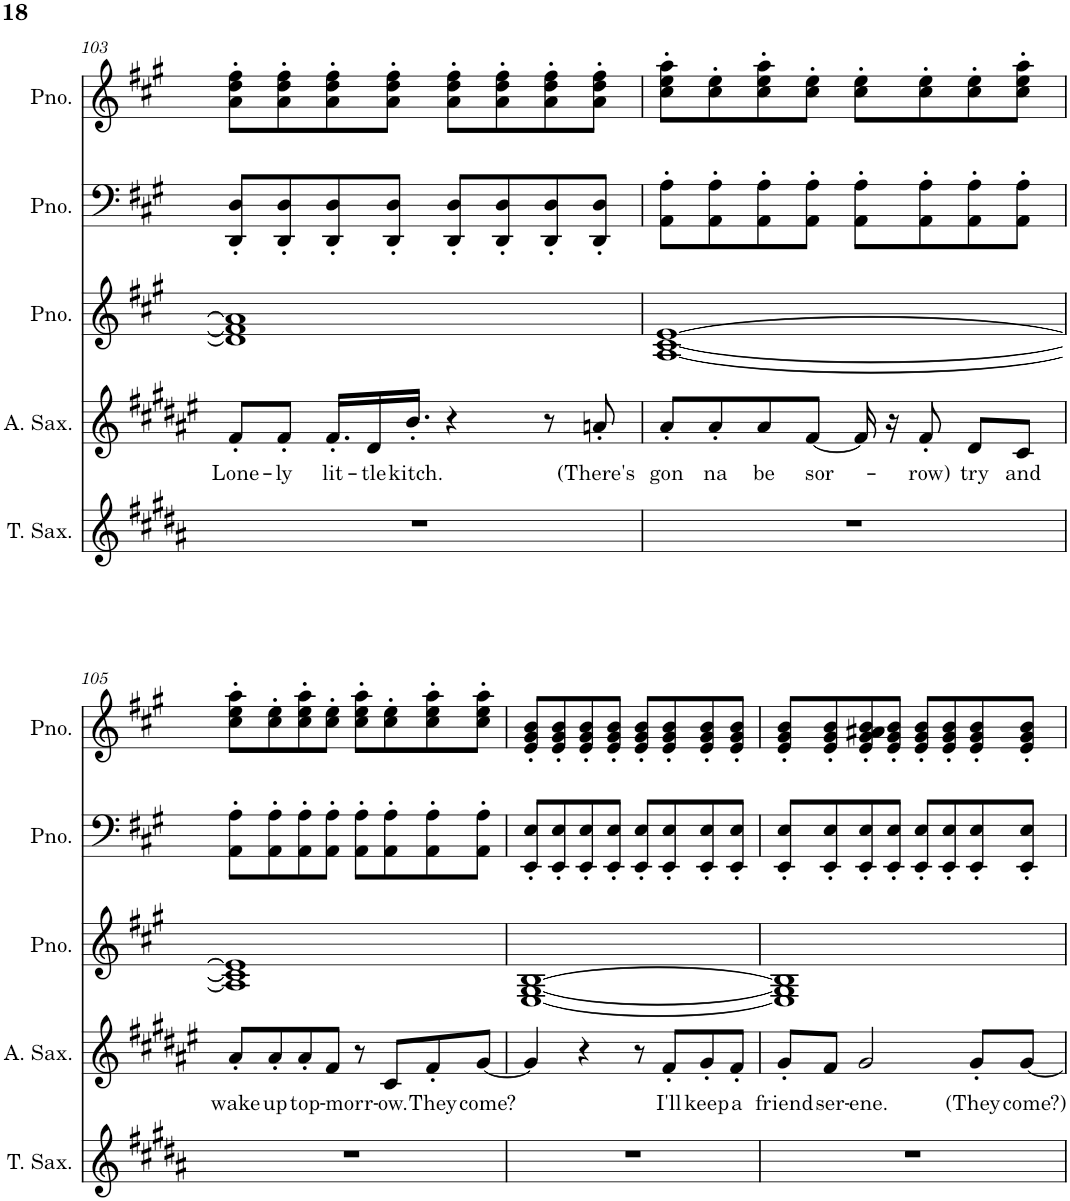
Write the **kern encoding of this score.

**kern	**kern	**text	**kern	**kern	**kern
*part5	*part4	*part4	*part3	*part2	*part1
*staff5	*staff4	*staff4	*staff3	*staff2	*staff1
*I"Tenor Saxophone	*I"Alto Saxophone	*	*I"Piano	*I"Piano, Diamond Dogs	*I"Piano
*I'T. Sax.	*I'A. Sax.	*	*I'Pno.	*I'Pno.	*I'Pno.
!!LO:PB:g=z
*clefG2	*clefG2	*	*clefG2	*clefF4	*clefG2
*Trd8c14	*Trd5c9	*	*	*	*
*k[f#c#g#d#a#]	*k[f#c#g#d#a#e#]	*	*k[f#c#g#]	*k[f#c#g#]	*k[f#c#g#]
*M4/4	*M4/4	*	*M4/4	*M4/4	*M4/4
=103	=103	=103	=103	=103	=103
!	!	!LO:LY:b	!	!	!
1r	8f#'/L	Lone-	1d] 1f#] 1a]	8DD/' 8D/'L	8a\' 8dd\' 8ff#\'L
!	!	!LO:LY:b	!	!	!
.	8f#'/J	-ly	.	8DD/' 8D/'	8a\' 8dd\' 8ff#\'
!	!	!LO:LY:b	!	!	!
.	16.f#'/LL	lit-	.	8DD/' 8D/'	8a\' 8dd\' 8ff#\'
!	!	!LO:LY:b	!	!	!
.	16d#/	-tle	.	.	.
.	.	.	.	8DD/' 8D/'J	8a\' 8dd\' 8ff#\'J
!	!	!LO:LY:b	!	!	!
.	16.b'/JJ	kitch.	.	.	.
.	4r	.	.	8DD/' 8D/'L	8a\' 8dd\' 8ff#\'L
.	.	.	.	8DD/' 8D/'	8a\' 8dd\' 8ff#\'
.	8r	.	.	8DD/' 8D/'	8a\' 8dd\' 8ff#\'
!	!	!LO:LY:b	!	!	!
.	8an'/	(There's	.	8DD/' 8D/'J	8a\' 8dd\' 8ff#\'J
=104	=104	=104	=104	=104	=104
!	!	!LO:LY:b	!	!	!
1r	8a#'/L	gon	[1A [1c# [1e	8AA\' 8A\'L	8cc#\' 8ee\' 8aa\'L
!	!	!LO:LY:b	!	!	!
.	8a#'/	na	.	8AA\' 8A\'	8cc#\' 8ee\'
!	!	!LO:LY:b	!	!	!
.	8a#/	be	.	8AA\' 8A\'	8cc#\' 8ee\' 8aa\'
!	!	!LO:LY:b	!	!	!
.	[8f#/J	sor-	.	8AA\' 8A\'J	8cc#\' 8ee\'J
.	16f#/]	.	.	8AA\' 8A\'L	8cc#\' 8ee\'L
.	16r	.	.	.	.
!	!	!LO:LY:b	!	!	!
.	8f#'/	-row)	.	8AA\' 8A\'	8cc#\' 8ee\'
!	!	!LO:LY:b	!	!	!
.	8d#/L	try	.	8AA\' 8A\'	8cc#\' 8ee\'
!	!	!LO:LY:b	!	!	!
.	8c#/J	and	.	8AA\' 8A\'J	8cc#\' 8ee\' 8aa\'J
!!LO:LB:g=z
=105	=105	=105	=105	=105	=105
!	!	!LO:LY:b	!	!	!
1r	8a#'/L	wake	1A] 1c#] 1e]	8AA\' 8A\'L	8cc#\' 8ee\' 8aa\'L
!	!	!LO:LY:b	!	!	!
.	8a#'/	up	.	8AA\' 8A\'	8cc#\' 8ee\'
!	!	!LO:LY:b	!	!	!
.	8a#'/	top-	.	8AA\' 8A\'	8cc#\' 8ee\' 8aa\'
!	!	!LO:LY:b	!	!	!
.	8f#/J	-morr-	.	8AA\' 8A\'J	8cc#\' 8ee\'J
.	8r	.	.	8AA\' 8A\'L	8cc#\' 8ee\' 8aa\'L
!	!	!LO:LY:b	!	!	!
.	8c#/L	-ow.	.	8AA\' 8A\'	8cc#\' 8ee\'
!	!	!LO:LY:b	!	!	!
.	8f#'/	They	.	8AA\' 8A\'	8cc#\' 8ee\' 8aa\'
!	!	!LO:LY:b	!	!	!
.	[8g#/J	come?	.	8AA\' 8A\'J	8cc#\' 8ee\' 8aa\'J
=106	=106	=106	=106	=106	=106
1r	4g#/]	.	[1E [1G# [1B	8EE/' 8E/'L	8e/' 8g#/' 8b/'L
.	.	.	.	8EE/' 8E/'	8e/' 8g#/' 8b/'
.	4r	.	.	8EE/' 8E/'	8e/' 8g#/' 8b/'
.	.	.	.	8EE/' 8E/'J	8e/' 8g#/' 8b/'J
.	8r	.	.	8EE/' 8E/'L	8e/' 8g#/' 8b/'L
!	!	!LO:LY:b	!	!	!
.	8f#'/L	I'll	.	8EE/' 8E/'	8e/' 8g#/' 8b/'
!	!	!LO:LY:b	!	!	!
.	8g#'/	keep	.	8EE/' 8E/'	8e/' 8g#/' 8b/'
!	!	!LO:LY:b	!	!	!
.	8f#'/J	a	.	8EE/' 8E/'J	8e/' 8g#/' 8b/'J
=107	=107	=107	=107	=107	=107
!	!	!LO:LY:b	!	!	!
1r	8g#'/L	friend	1E] 1G#] 1B]	8EE/' 8E/'L	8e/' 8g#/' 8b/'L
!	!	!LO:LY:b	!	!	!
.	8f#/J	ser-	.	8EE/' 8E/'	8e/' 8g#/' 8b/'
!	!	!LO:LY:b	!	!	!
.	2g#/	-ene.	.	8EE/' 8E/'	8e/' 8g#/' 8a#X/' 8b/'
.	.	.	.	8EE/' 8E/'J	8e/' 8g#/' 8b/'J
.	.	.	.	8EE/' 8E/'L	8e/' 8g#/' 8b/'L
.	.	.	.	8EE/' 8E/'	8e/' 8g#/' 8b/'
!	!	!LO:LY:b	!	!	!
.	8g#'/L	(They	.	8EE/' 8E/'	8e/' 8g#/' 8b/'
!	!	!LO:LY:b	!	!	!
.	[8g#/J	come?)	.	8EE/' 8E/'J	8e/' 8g#/' 8b/'J
=	=	=	=	=	=
*-	*-	*-	*-	*-	*-
